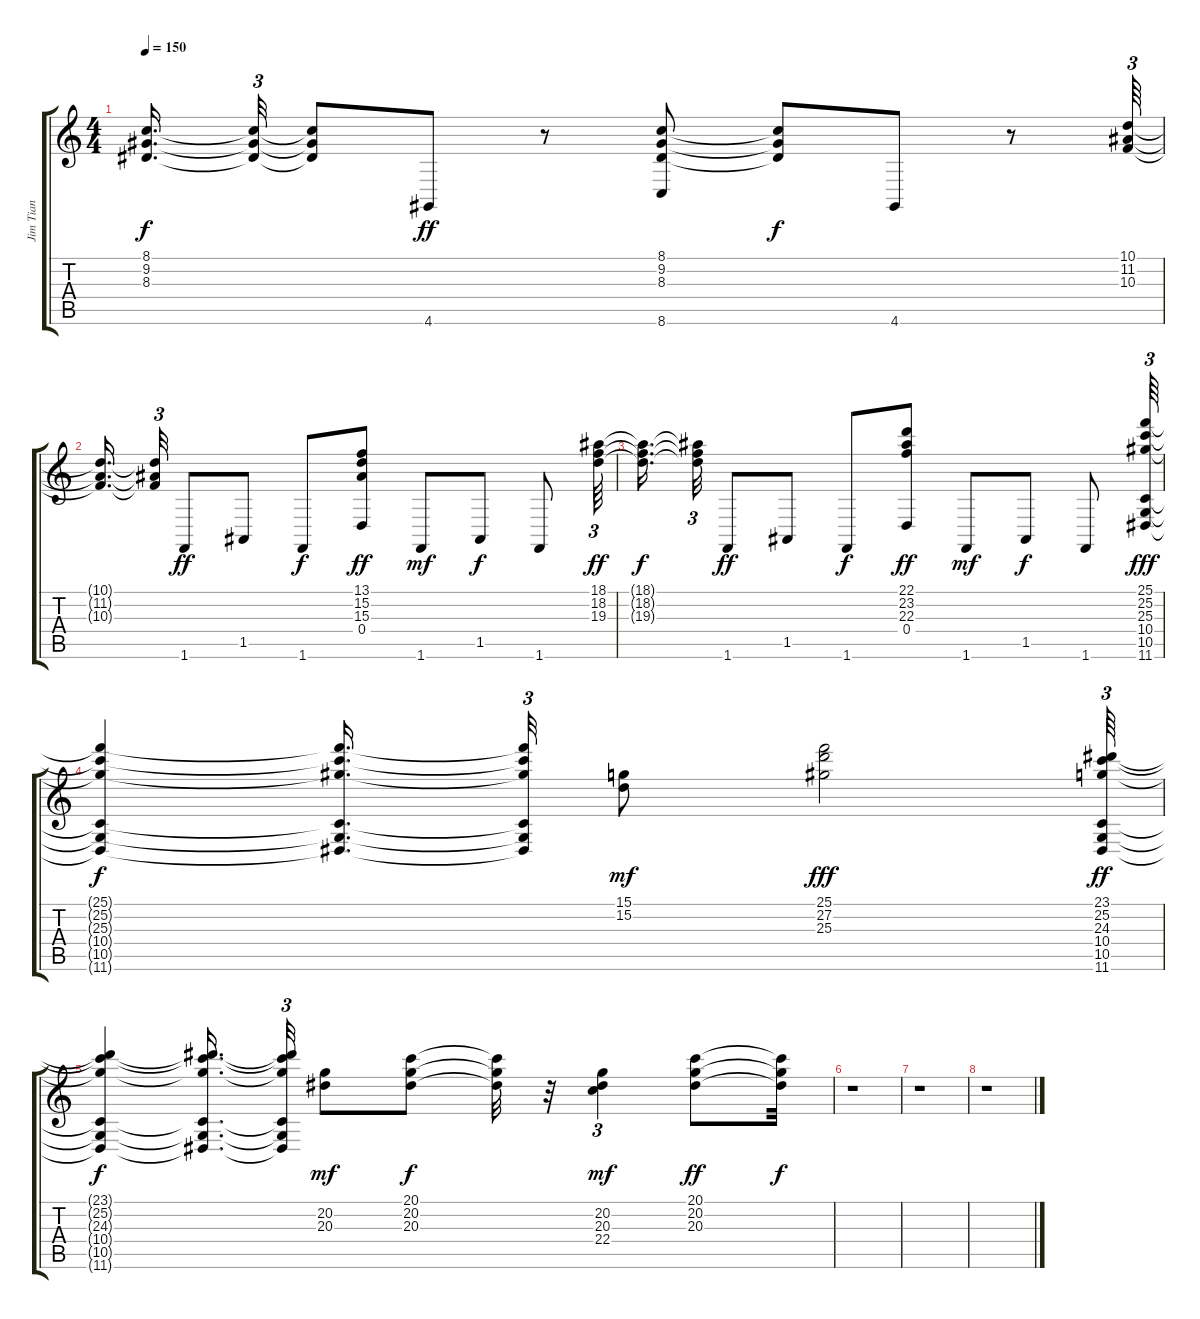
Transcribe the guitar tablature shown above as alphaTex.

\track ("Jim Tian  " "Jim Tian  ") {instrument acousticgrandpiano}
\staff {score tabs}
\tuning (E4 B3 G3 D3 A2 E2) {hide}
\ts (4 4)
\tempo 150
\clef g2
\ks c
(8.1{t} 9.2{t} 8.3{t}).16{d dy f beam splitsecondary} (8.1{t} 9.2{t} 8.3{t}).32{tu (3 2)} (8.1{t} 9.2{t} 8.3{t}).8 4.6.8{dy ff} r.8 (8.1 9.2 8.3 8.6).8 (8.1{t} 9.2{t} 8.3{t}).8{dy f} 4.6.8 r.8 (10.1 11.2 10.3).64{tu (3 2) volume 14} |
(10.1{t} 11.2{t} 10.3{t}).16{d beam splitsecondary} (10.1{t} 11.2{t} 10.3{t}).32{tu (3 2)} 1.6.8{dy ff} 1.5.8 1.6.8{dy f} (13.1 15.2 15.3 0.4).8{dy ff} 1.6.8{dy mf} 1.5.8{dy f} 1.6.8 (18.1 18.2 19.3).64{tu (3 2) dy ff} |
(18.1{t} 18.2{t} 19.3{t}).16{d dy f beam splitsecondary} (18.1{t} 18.2{t} 19.3{t}).32{tu (3 2)} 1.6.8{dy ff} 1.5.8 1.6.8{dy f} (22.1 23.2 22.3 0.4).8{dy ff} 1.6.8{dy mf} 1.5.8{dy f} 1.6.8 (25.1 25.2 25.3 10.4 10.5 11.6).64{tu (3 2) dy fff volume 13} |
(25.1{t} 25.2{t} 25.3{t} 10.4{t} 10.5{t} 11.6{t}).4{dy f} (25.1{t} 25.2{t} 25.3{t} 10.4{t} 10.5{t} 11.6{t}).16{d beam splitsecondary} (25.1{t} 25.2{t} 25.3{t} 10.4{t} 10.5{t} 11.6{t}).32{tu (3 2)} (15.1 15.2).8{dy mf} (25.1 27.2 25.3).2{dy fff} (23.1 25.2 24.3 10.4 10.5 11.6).64{tu (3 2) dy ff} |
(23.1{t} 25.2{t} 24.3{t} 10.4{t} 10.5{t} 11.6{t}).4{dy f} (23.1{t} 25.2{t} 24.3{t} 10.4{t} 10.5{t} 11.6{t}).16{d beam splitsecondary} (23.1{t} 25.2{t} 24.3{t} 10.4{t} 10.5{t} 11.6{t}).32{tu (3 2)} (20.2 20.3).8{dy mf} (20.1 20.2 20.3).8{dy f} (20.1{t} 20.2{t} 20.3{t}).32 r.32 (20.2 20.3 22.4).4{tu (3 2) dy mf} (20.1 20.2 20.3).8{dy ff} (20.1{t} 20.2{t} 20.3{t}).32{dy f} |
r.1 |
r.1 |
r.1
